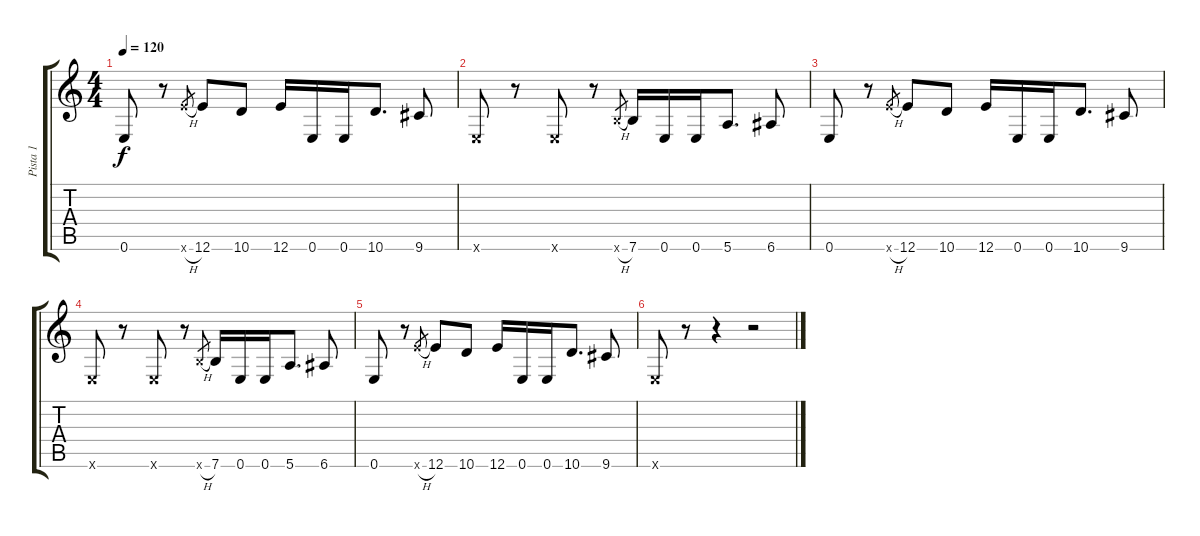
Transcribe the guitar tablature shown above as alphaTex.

\track ("Pista 1" "Pista 1") {instrument overdrivenguitar}
\staff {score tabs}
\tuning (E4 B3 G3 D3 A2 E2) {hide}
\ts (4 4)
\tempo 120
\clef g2
\ks c
0.6.8{dy f} r.8 12.6{h x}.8{gr} 12.6.8 10.6.8 12.6.16{beam merge} 0.6.16{beam merge} 0.6.16 10.6.8{d} 9.6.8 |
0.6{x}.8 r.8 0.6{x}.8 r.8 7.6{h x}.8{gr} 7.6.16 0.6.16 0.6.16 5.6.8{d} 6.6.8 |
0.6.8 r.8 12.6{h x}.8{gr} 12.6.8 10.6.8 12.6.16{beam merge} 0.6.16{beam merge} 0.6.16 10.6.8{d} 9.6.8 |
0.6{x}.8 r.8 0.6{x}.8 r.8 7.6{h x}.8{gr} 7.6.16 0.6.16 0.6.16 5.6.8{d} 6.6.8 |
0.6.8 r.8 12.6{h x}.8{gr} 12.6.8 10.6.8 12.6.16{beam merge} 0.6.16{beam merge} 0.6.16 10.6.8{d} 9.6.8 |
0.6{x}.8 r.8 r.4 r.2
